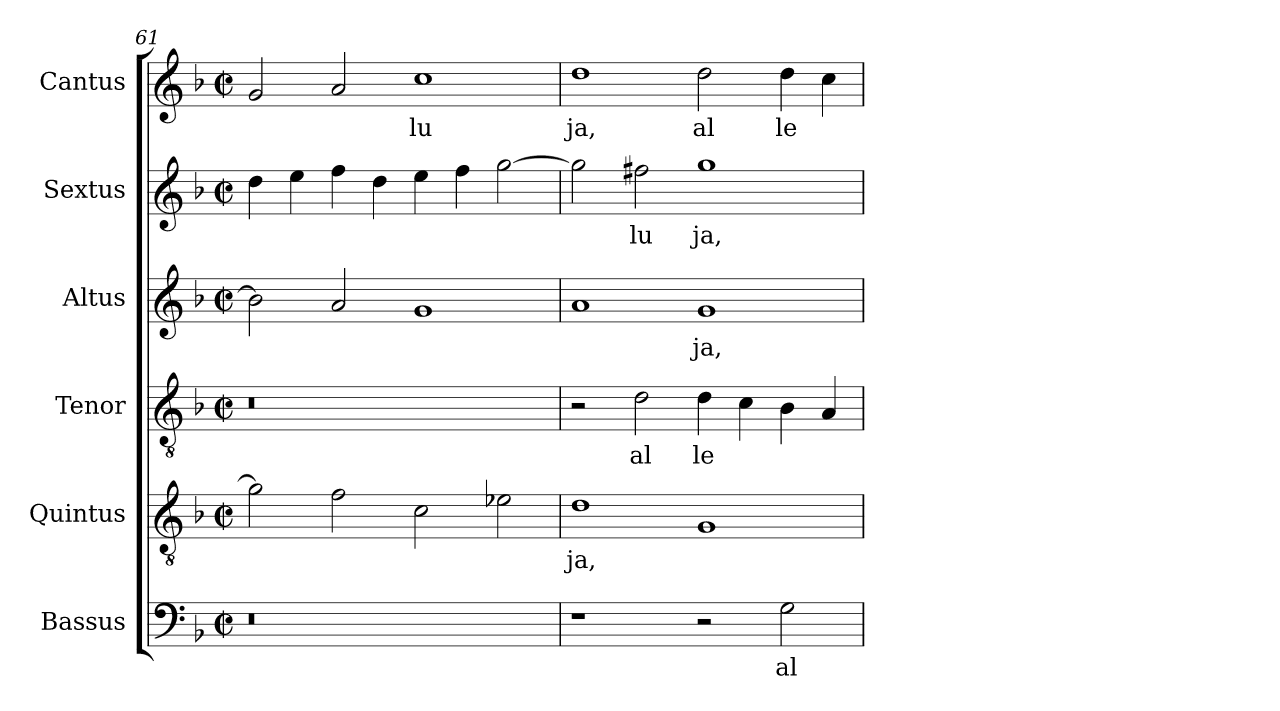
**kern	**text	**kern	**text	**kern	**text	**kern	**text	**kern	**text	**kern	**text
*part6	*part6	*part5	*part5	*part4	*part4	*part3	*part3	*part2	*part2	*part1	*part1
*staff6	*staff6	*staff5	*staff5	*staff4	*staff4	*staff3	*staff3	*staff2	*staff2	*staff1	*staff1
*I"Bassus	*	*I"Quintus	*	*I"Tenor	*	*I"Altus	*	*I"Sextus	*	*I"Cantus	*
*clefF4	*	*clefGv2	*	*clefGv2	*	*clefG2	*	*clefG2	*	*clefG2	*
*k[b-]	*	*k[b-]	*	*k[b-]	*	*k[b-]	*	*k[b-]	*	*k[b-]	*
*F:	*	*F:	*	*F:	*	*F:	*	*F:	*	*F:	*
*M2/2	*	*M2/2	*	*M2/2	*	*M2/2	*	*M2/2	*	*M2/2	*
*met(c|)	*	*met(c|)	*	*met(c|)	*	*met(c|)	*	*met(c|)	*	*met(c|)	*
=61	=61	=61	=61	=61	=61	=61	=61	=61	=61	=61	=61
0r	.	2g\]	.	0r	.	2b-\]	.	4dd\	.	2g/	.
.	.	.	.	.	.	.	.	4ee\	.	.	.
.	.	2f\	.	.	.	2a/	.	4ff\	.	2a/	.
.	.	.	.	.	.	.	.	4dd\	.	.	.
!	!	!	!	!	!	!	!	!	!	!	!LO:LY:b:cj
.	.	2c\	.	.	.	1g	.	4ee\	.	1cc	lu
.	.	.	.	.	.	.	.	4ff\	.	.	.
.	.	2e-X\	.	.	.	.	.	[>2gg\	.	.	.
=62	=62	=62	=62	=62	=62	=62	=62	=62	=62	=62	=62
!	!	!	!LO:LY:b:cj	!	!	!	!	!	!	!	!LO:LY:b:cj
1r	.	1d	-ja,	2r	.	1a	.	2gg\]	.	1dd	ja,
!	!	!	!	!	!LO:LY:b:cj	!	!	!	!LO:LY:b:cj	!	!
.	.	.	.	2d\	al	.	.	2ff#\	lu	.	.
!	!	!	!	!	!LO:LY:b:cj	!	!LO:LY:b:cj	!	!LO:LY:b:cj	!	!LO:LY:b:cj
2r	.	1G	.	4d\	le	1g	ja,	1gg	ja,	2dd\	al
.	.	.	.	4c\	.	.	.	.	.	.	.
!	!LO:LY:b:cj	!	!	!	!	!	!	!	!	!	!LO:LY:b:cj
2G\	al	.	.	4B-\	.	.	.	.	.	4dd\	le
.	.	.	.	4A/	.	.	.	.	.	4cc\	.
=	=	=	=	=	=	=	=	=	=	=	=
*-	*-	*-	*-	*-	*-	*-	*-	*-	*-	*-	*-
